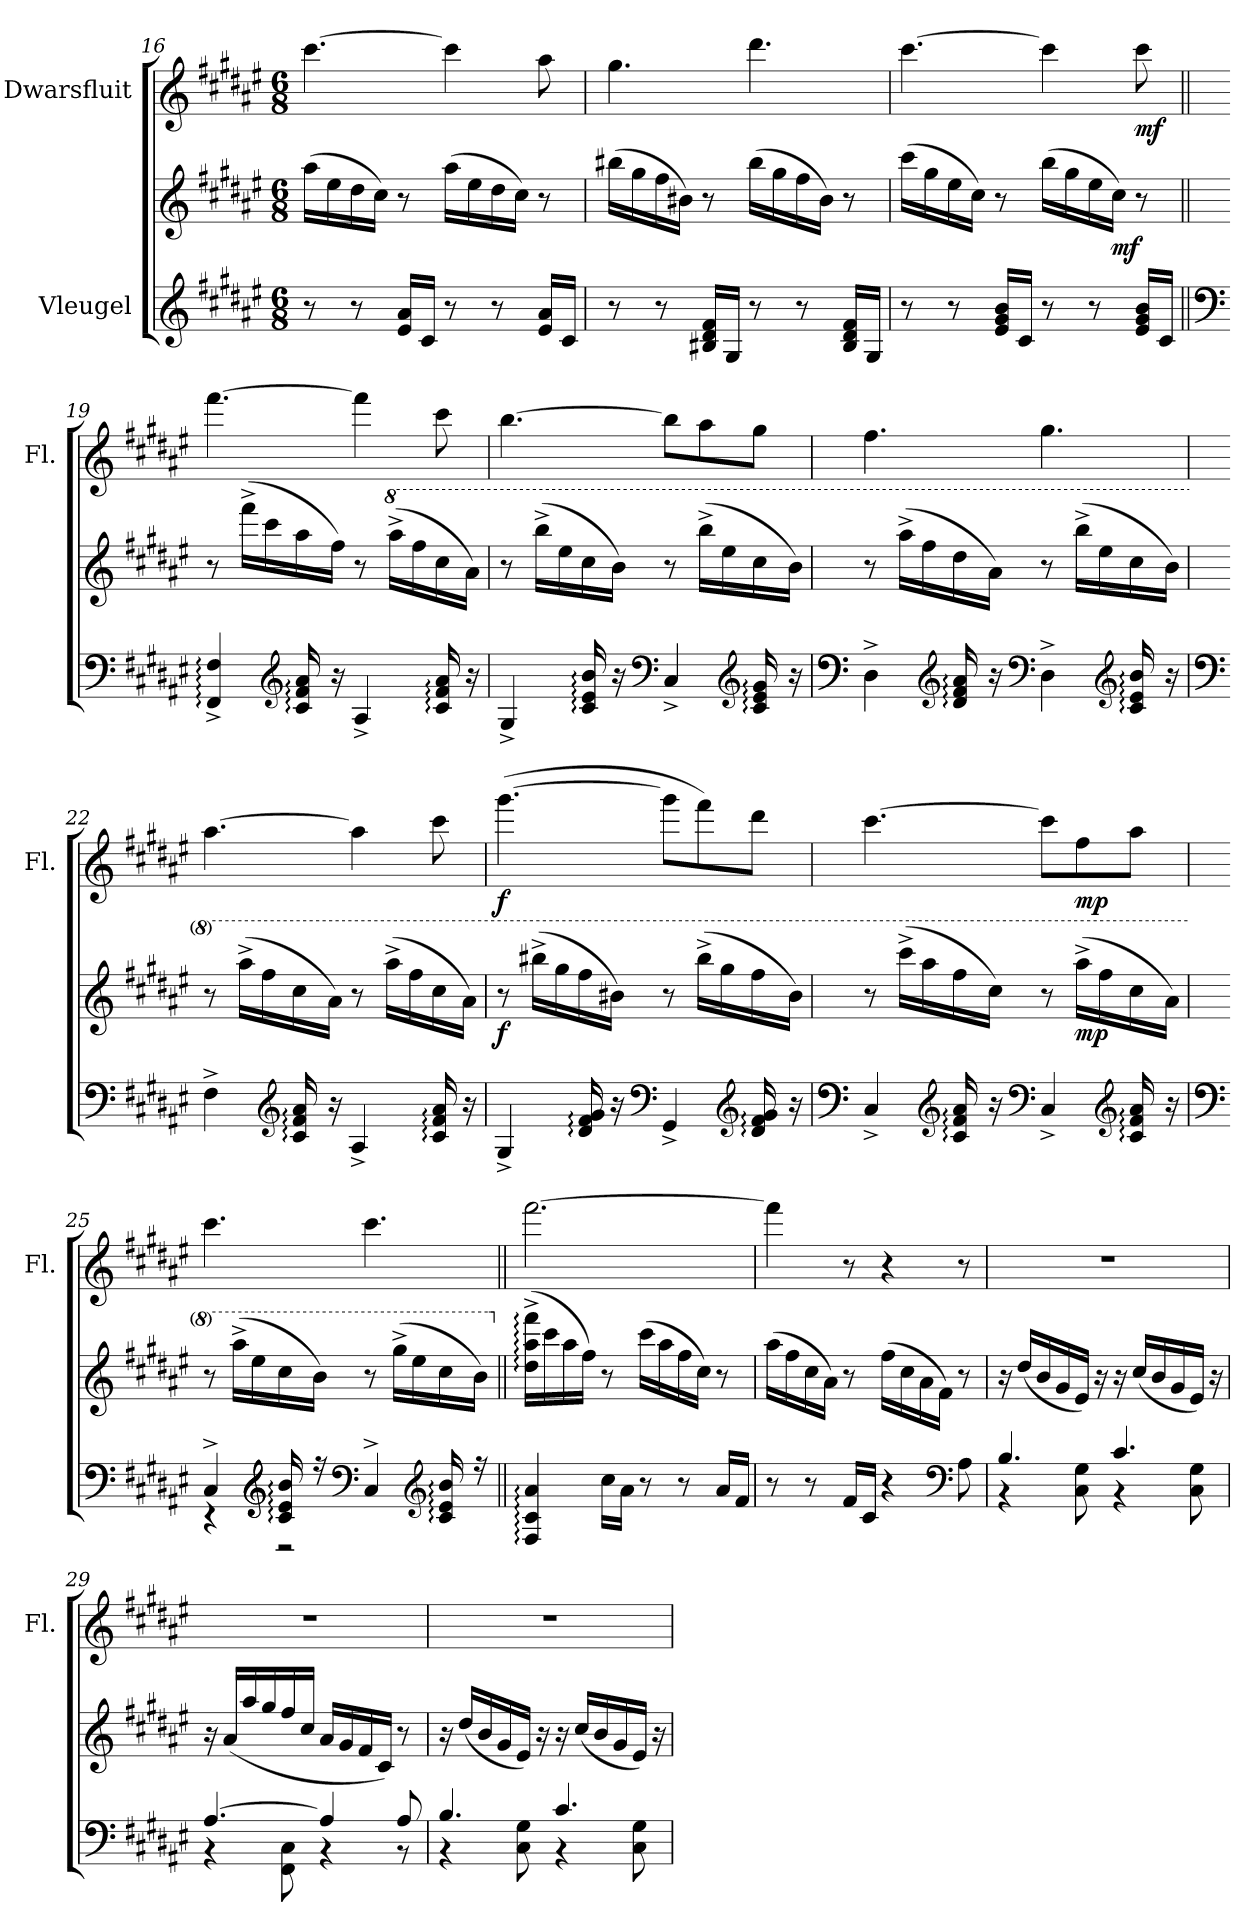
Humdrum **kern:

**kern	**kern	**dynam	**kern	**dynam
*part2	*part2	*part2	*part1	*part1
*staff3	*staff2	*staff2/3	*staff1	*staff1
*I"Vleugel	*	*	*I"Dwarsfluit	*
*	*	*	*I'Fl.	*
*clefG2	*clefG2	*	*clefG2	*
*k[f#c#g#d#a#e#]	*k[f#c#g#d#a#e#]	*	*k[f#c#g#d#a#e#]	*
*M6/8	*M6/8	*	*M6/8	*
=16	=16	=16	=16	=16
8r	(16aa#\LL	.	[4.ccc#\	.
.	16ee#\	.	.	.
8r	16dd#\	.	.	.
.	16cc#\JJ)	.	.	.
16e#/ 16a#/LL	8r	.	.	.
16c#/JJ	.	.	.	.
8r	(16aa#\LL	.	4ccc#\]	.
.	16ee#\	.	.	.
8r	16dd#\	.	.	.
.	16cc#\JJ)	.	.	.
16e#/ 16a#/LL	8r	.	8aa#\	.
16c#/JJ	.	.	.	.
!!LO:PB:g=z
=17	=17	=17	=17	=17
8r	(16bb#X\LL	.	4.gg#\	.
.	16gg#\	.	.	.
8r	16ff#\	.	.	.
.	16b#X\JJ)	.	.	.
16B#X/ 16d#/ 16f#/LL	8r	.	.	.
16G#/JJ	.	.	.	.
8r	(16bb#\LL	.	4.ddd#\	.
.	16gg#\	.	.	.
8r	16ff#\	.	.	.
.	16b#\JJ)	.	.	.
16B#/ 16d#/ 16f#/LL	8r	.	.	.
16G#/JJ	.	.	.	.
=18	=18	=18	=18	=18
8r	(16ccc#\LL	.	[4.ccc#\	.
.	16gg#\	.	.	.
8r	16ee#\	.	.	.
.	16cc#\JJ)	.	.	.
16e#/ 16g#/ 16b/LL	8r	.	.	.
16c#/JJ	.	.	.	.
8r	(16bb\LL	.	4ccc#\]	.
.	16gg#\	.	.	.
8r	16ee#\	.	.	.
!	!	!LO:DY:b	!	!
.	16cc#\JJ)	mf	.	.
!	!	!	!	!LO:DY:b
16e#/ 16g#/ 16b/LL	8r	.	8ccc#\	mf
16c#/JJ	.	.	.	.
!!LO:LB:g=z
=19||	=19||	=19||	=19||	=19||
*clefF4	*	*	*	*
*	*	*	*MM81	*
4FF#/:^ 4F#/:^	8r	.	[4.fff#\	.
.	(16fff#^\LL	.	.	.
.	16ccc#\	.	.	.
*clefG2	*	*	*	*
16c#/: 16f#/: 16a#/:	16aa#\	.	.	.
16r	16ff#\JJ)	.	.	.
4A#^/	8r	.	4fff#\]	.
*	*8va	*	*	*
.	(16aaa#^\LL	.	.	.
.	16fff#\	.	.	.
16c#/: 16f#/: 16a#/:	16ccc#\	.	8ccc#\	.
16r	16aa#\JJ)	.	.	.
=20	=20	=20	=20	=20
4G#^/	8r	.	[4.bb\	.
.	(16bbb^\LL	.	.	.
.	16eee#\	.	.	.
16c#/: 16e#/: 16b/:	16ccc#\	.	.	.
16r	16bb\JJ)	.	.	.
*clefF4	*	*	*	*
4C#^/	8r	.	8bb\L]	.
.	(16bbb^\LL	.	8aa#\	.
.	16eee#\	.	.	.
*clefG2	*	*	*	*
16c#/: 16e#/: 16g#/:	16ccc#\	.	8gg#\J	.
16r	16bb\JJ)	.	.	.
!!LO:LB:g=z
=21	=21	=21	=21	=21
*clefF4	*	*	*	*
4D#^\	8r	.	4.ff#\	.
.	(16aaa#^\LL	.	.	.
.	16fff#\	.	.	.
*clefG2	*	*	*	*
16d#/: 16f#/: 16a#/:	16ddd#\	.	.	.
16r	16aa#\JJ)	.	.	.
*clefF4	*	*	*	*
4D#^\	8r	.	4.gg#\	.
.	(16bbb^\LL	.	.	.
.	16eee#\	.	.	.
*clefG2	*	*	*	*
16c#/: 16e#/: 16b/:	16ccc#\	.	.	.
16r	16bb\JJ)	.	.	.
=22	=22	=22	=22	=22
*clefF4	*	*	*	*
4F#^\	8r	.	[4.aa#\	.
.	(16aaa#^\LL	.	.	.
.	16fff#\	.	.	.
*clefG2	*	*	*	*
16c#/: 16f#/: 16a#/:	16ccc#\	.	.	.
16r	16aa#\JJ)	.	.	.
4A#^/	8r	.	4aa#\]	.
.	(16aaa#^\LL	.	.	.
.	16fff#\	.	.	.
16c#/: 16f#/: 16a#/:	16ccc#\	.	8ccc#\	.
16r	16aa#\JJ)	.	.	.
!!LO:PB:g=z
=23	=23	=23	=23	=23
!	!	!LO:DY:b	!	!LO:DY:b
4G#^/	8r	f	([4.ggg#\	f
.	(16bbb#X^\LL	.	.	.
.	16ggg#\	.	.	.
16d#/: 16f#/: 16g#/:	16fff#\	.	.	.
16r	16bb#X\JJ)	.	.	.
*clefF4	*	*	*	*
4GG#^/	8r	.	8ggg#\L]	.
.	(16bbb#^\LL	.	8fff#\)	.
.	16ggg#\	.	.	.
*clefG2	*	*	*	*
16d#/: 16f#/: 16g#/:	16fff#\	.	8ddd#\J	.
16r	16bb#\JJ)	.	.	.
=24	=24	=24	=24	=24
*clefF4	*	*	*	*
4C#^/	8r	.	[4.ccc#\	.
.	(16cccc#^\LL	.	.	.
.	16aaa#\	.	.	.
*clefG2	*	*	*	*
16c#/: 16f#/: 16a#/:	16fff#\	.	.	.
16r	16ccc#\JJ)	.	.	.
*clefF4	*	*	*	*
4C#^/	8r	.	8ccc#\L]	.
*	*	*	*MM72	*
!	!	!LO:DY:b	!	!LO:DY:b
.	(16aaa#^\LL	mp	8ff#\	mp
.	16fff#\	.	.	.
*clefG2	*	*	*	*
16c#/: 16f#/: 16a#/:	16ccc#\	.	8aa#\J	.
16r	16aa#\JJ)	.	.	.
!!LO:LB:g=z
=25	=25	=25	=25	=25
*clefF4	*	*	*	*
*^	*	*	*	*
4C#^/	4r	8r	.	4.ccc#\	.
.	.	(16aaa#^\LL	.	.	.
.	.	16eee#\	.	.	.
*clefG2	*	*	*	*	*
16c#/: 16e#/: 16b/:	2r	16ccc#\	.	.	.
16r	.	16bb\JJ)	.	.	.
*clefF4	*	*	*	*	*
4C#^/	.	8r	.	4.ccc#\	.
.	.	(16ggg#^\LL	.	.	.
.	.	16eee#\	.	.	.
*clefG2	*	*	*	*	*
16c#/: 16e#/: 16b/:	.	16ccc#\	.	.	.
16r	.	16bb\JJ)	.	.	.
*v	*v	*	*	*	*
=26||	=26||	=26||	=26||	=26||
*	*X8va	*	*	*
*	*	*	*MM99	*
4F#/: 4c#/: 4a#/:	(16dd#\:^ 16aa#\:^ 16fff#\:^LL	.	[2.fff#\	.
.	16ccc#\	.	.	.
.	16aa#\	.	.	.
.	16ff#\JJ)	.	.	.
16cc#\LL	8r	.	.	.
16a#\JJ	.	.	.	.
8r	(16ccc#\LL	.	.	.
.	16aa#\	.	.	.
8r	16ff#\	.	.	.
.	16cc#\JJ)	.	.	.
16a#/LL	8r	.	.	.
16f#/JJ	.	.	.	.
!!LO:LB:g=z
=27	=27	=27	=27	=27
8r	(16aa#\LL	.	4fff#\]	.
.	16ff#\	.	.	.
8r	16cc#\	.	.	.
.	16a#\JJ)	.	.	.
16f#/LL	8r	.	8r	.
16c#/JJ	.	.	.	.
4r	(16ff#\LL	.	4r	.
.	16cc#\	.	.	.
.	16a#\	.	.	.
.	16f#\JJ)	.	.	.
*clefF4	*	*	*	*
8A#\	8r	.	8r	.
=28	=28	=28	=28	=28
*^	*	*	*	*
4.B/	4r	16r	.	2.r	.
.	.	(16dd#/LL	.	.	.
.	.	16b/	.	.	.
.	.	16g#/	.	.	.
.	8C#\ 8G#\	16e#/JJ)	.	.	.
.	.	16r	.	.	.
4.c#/	4r	16r	.	.	.
.	.	(16cc#/LL	.	.	.
.	.	16b/	.	.	.
.	.	16g#/	.	.	.
.	8C#\ 8G#\	16e#/JJ)	.	.	.
.	.	16r	.	.	.
=29	=29	=29	=29	=29	=29
[4.A#/	4r	16r	.	2.r	.
.	.	(16a#/LL	.	.	.
.	.	16aa#/	.	.	.
.	.	16gg#/	.	.	.
.	8FF#\ 8C#\	16ff#/	.	.	.
.	.	16cc#/JJ	.	.	.
4A#/]	4r	16a#/LL	.	.	.
.	.	16g#/	.	.	.
.	.	16f#/	.	.	.
.	.	16c#/JJ)	.	.	.
8A#/	8r	8r	.	.	.
!!LO:PB:g=z
=30	=30	=30	=30	=30	=30
4.B/	4r	16r	.	2.r	.
.	.	(16dd#/LL	.	.	.
.	.	16b/	.	.	.
.	.	16g#/	.	.	.
.	8C#\ 8G#\	16e#/JJ)	.	.	.
.	.	16r	.	.	.
4.c#/	4r	16r	.	.	.
.	.	(16cc#/LL	.	.	.
.	.	16b/	.	.	.
.	.	16g#/	.	.	.
.	8C#\ 8G#\	16e#/JJ)	.	.	.
.	.	16r	.	.	.
*v	*v	*	*	*	*
=	=	=	=	=
*-	*-	*-	*-	*-
